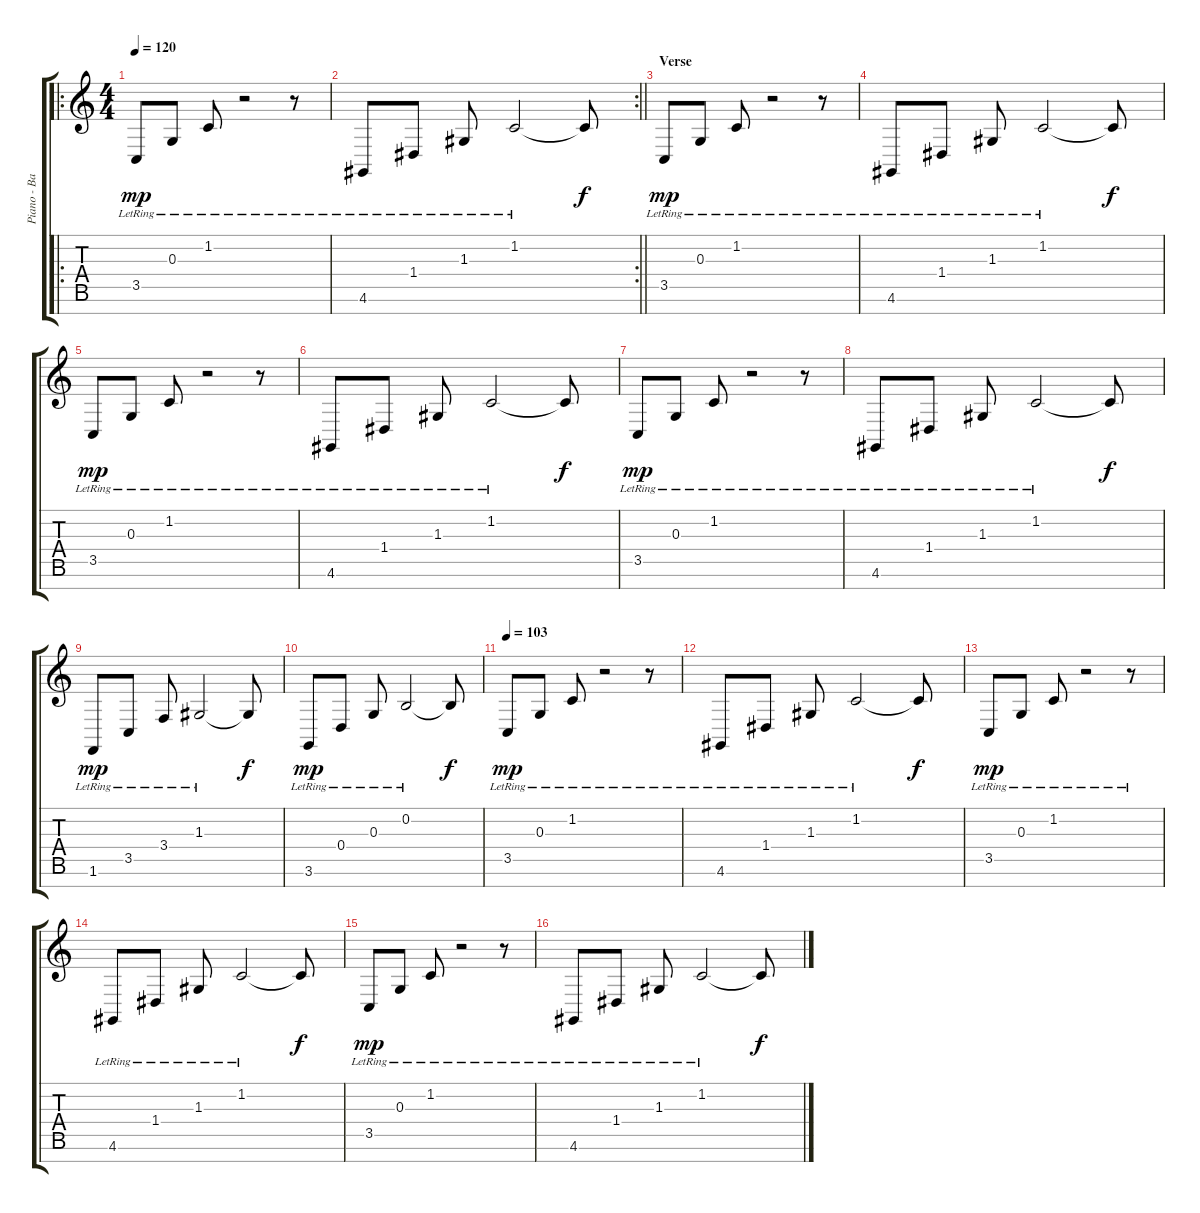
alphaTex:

\track ("Piano - Bass" "Piano - Ba") {instrument acousticgrandpiano}
\staff {score tabs}
\tuning (E4 B3 G3 D3 A2 E2 B1) {hide}
\ro
\ts (4 4)
\tempo 120
\tempo 103
\tempo 120
\clef g2
\ks c
3.5{lr}.8{dy mp instrument acousticgrandpiano} 0.3{lr}.8 1.2{lr}.8 r.2 r.8 |
\rc 2
\barLineRight lightlight
4.6{lr}.8 1.4{lr}.8 1.3{lr}.8 1.2{lr}.2 1.2{t}.8{dy f} |
\section ("" "Verse")
3.5{lr}.8{dy mp} 0.3{lr}.8 1.2{lr}.8 r.2 r.8 |
4.6{lr}.8 1.4{lr}.8 1.3{lr}.8 1.2{lr}.2 1.2{t}.8{dy f} |
3.5{lr}.8{dy mp} 0.3{lr}.8 1.2{lr}.8 r.2 r.8 |
4.6{lr}.8 1.4{lr}.8 1.3{lr}.8 1.2{lr}.2 1.2{t}.8{dy f} |
3.5{lr}.8{dy mp} 0.3{lr}.8 1.2{lr}.8 r.2 r.8 |
4.6{lr}.8 1.4{lr}.8 1.3{lr}.8 1.2{lr}.2 1.2{t}.8{dy f} |
1.6{lr}.8{dy mp} 3.5{lr}.8 3.4{lr}.8 1.3{lr}.2 1.3{t}.8{dy f} |
3.6{lr}.8{dy mp} 0.4{lr}.8 0.3{lr}.8 0.2{lr}.2 0.2{t}.8{dy f} |
\tempo 103
3.5{lr}.8{dy mp} 0.3{lr}.8 1.2{lr}.8 r.2 r.8 |
4.6{lr}.8 1.4{lr}.8 1.3{lr}.8 1.2{lr}.2 1.2{t}.8{dy f} |
3.5{lr}.8{dy mp} 0.3{lr}.8 1.2{lr}.8 r.2 r.8 |
4.6{lr}.8 1.4{lr}.8 1.3{lr}.8 1.2{lr}.2 1.2{t}.8{dy f} |
3.5{lr}.8{dy mp} 0.3{lr}.8 1.2{lr}.8 r.2 r.8 |
4.6{lr}.8 1.4{lr}.8 1.3{lr}.8 1.2{lr}.2 1.2{t}.8{dy f}
